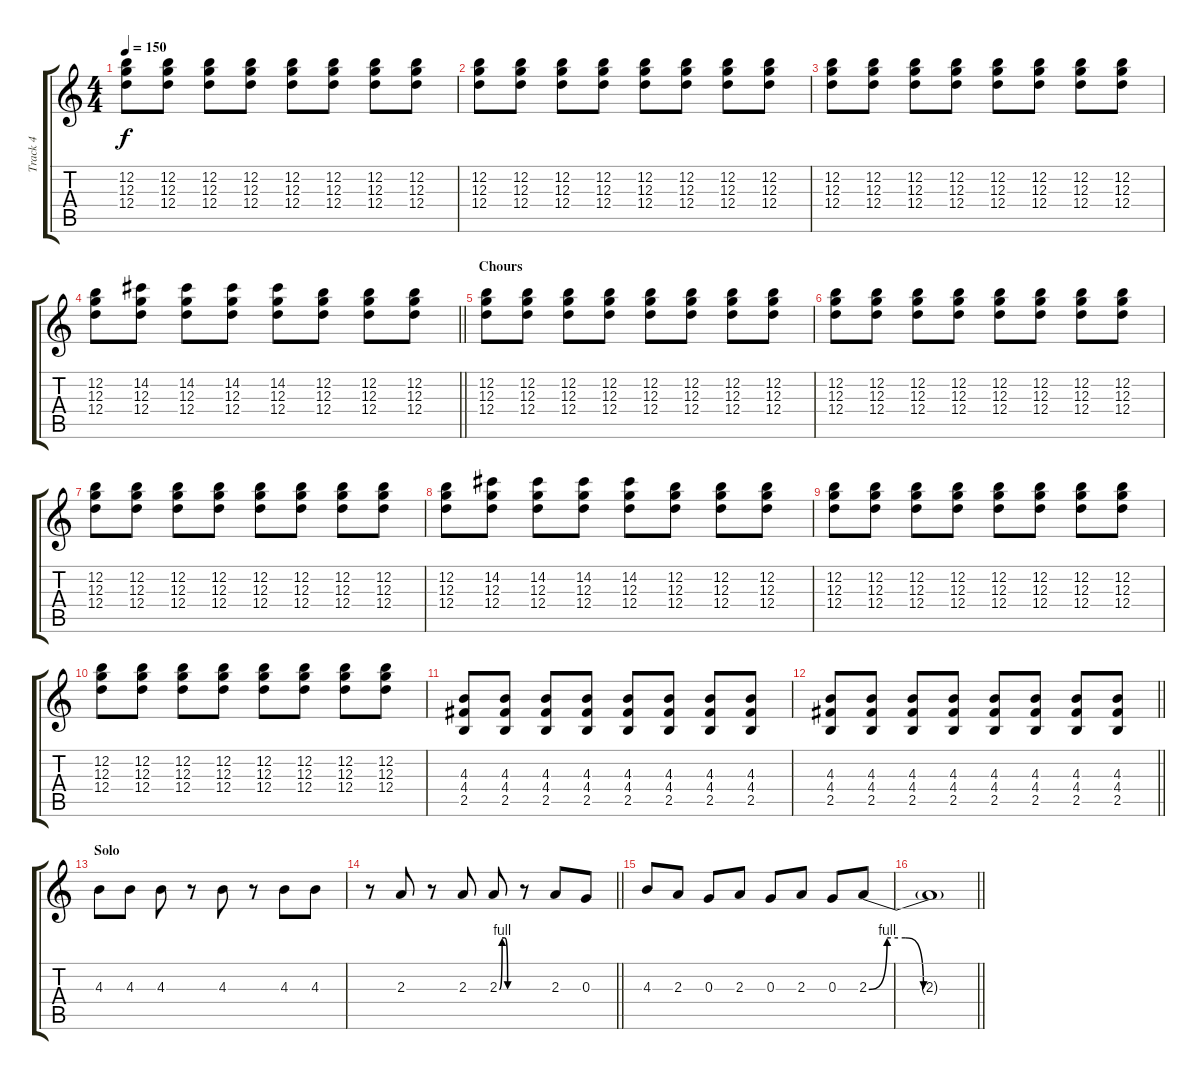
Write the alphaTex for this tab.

\track ("Track 4" "Track 4") {instrument overdrivenguitar}
\staff {score tabs}
\tuning (E4 B3 G3 D3 A2 E2) {hide}
\ts (4 4)
\tempo 150
\clef g2
\ks c
(12.2 12.3 12.4).8{dy f} (12.2 12.3 12.4).8 (12.2 12.3 12.4).8 (12.2 12.3 12.4).8 (12.2 12.3 12.4).8 (12.2 12.3 12.4).8 (12.2 12.3 12.4).8 (12.2 12.3 12.4).8 |
(12.2 12.3 12.4).8 (12.2 12.3 12.4).8 (12.2 12.3 12.4).8 (12.2 12.3 12.4).8 (12.2 12.3 12.4).8 (12.2 12.3 12.4).8 (12.2 12.3 12.4).8 (12.2 12.3 12.4).8 |
(12.2 12.3 12.4).8 (12.2 12.3 12.4).8 (12.2 12.3 12.4).8 (12.2 12.3 12.4).8 (12.2 12.3 12.4).8 (12.2 12.3 12.4).8 (12.2 12.3 12.4).8 (12.2 12.3 12.4).8 |
\barLineRight lightlight
(12.2 12.3 12.4).8 (14.2 12.3 12.4).8 (14.2 12.3 12.4).8 (14.2 12.3 12.4).8 (14.2 12.3 12.4).8 (12.2 12.3 12.4).8 (12.2 12.3 12.4).8 (12.2 12.3 12.4).8 |
\section ("" "Chours")
(12.2 12.3 12.4).8 (12.2 12.3 12.4).8 (12.2 12.3 12.4).8 (12.2 12.3 12.4).8 (12.2 12.3 12.4).8 (12.2 12.3 12.4).8 (12.2 12.3 12.4).8 (12.2 12.3 12.4).8 |
(12.2 12.3 12.4).8 (12.2 12.3 12.4).8 (12.2 12.3 12.4).8 (12.2 12.3 12.4).8 (12.2 12.3 12.4).8 (12.2 12.3 12.4).8 (12.2 12.3 12.4).8 (12.2 12.3 12.4).8 |
(12.2 12.3 12.4).8 (12.2 12.3 12.4).8 (12.2 12.3 12.4).8 (12.2 12.3 12.4).8 (12.2 12.3 12.4).8 (12.2 12.3 12.4).8 (12.2 12.3 12.4).8 (12.2 12.3 12.4).8 |
(12.2 12.3 12.4).8 (14.2 12.3 12.4).8 (14.2 12.3 12.4).8 (14.2 12.3 12.4).8 (14.2 12.3 12.4).8 (12.2 12.3 12.4).8 (12.2 12.3 12.4).8 (12.2 12.3 12.4).8 |
(12.2 12.3 12.4).8 (12.2 12.3 12.4).8 (12.2 12.3 12.4).8 (12.2 12.3 12.4).8 (12.2 12.3 12.4).8 (12.2 12.3 12.4).8 (12.2 12.3 12.4).8 (12.2 12.3 12.4).8 |
(12.2 12.3 12.4).8 (12.2 12.3 12.4).8 (12.2 12.3 12.4).8 (12.2 12.3 12.4).8 (12.2 12.3 12.4).8 (12.2 12.3 12.4).8 (12.2 12.3 12.4).8 (12.2 12.3 12.4).8 |
(4.3 4.4 2.5).8 (4.3 4.4 2.5).8 (4.3 4.4 2.5).8 (4.3 4.4 2.5).8 (4.3 4.4 2.5).8 (4.3 4.4 2.5).8 (4.3 4.4 2.5).8 (4.3 4.4 2.5).8 |
\barLineRight lightlight
(4.3 4.4 2.5).8 (4.3 4.4 2.5).8 (4.3 4.4 2.5).8 (4.3 4.4 2.5).8 (4.3 4.4 2.5).8 (4.3 4.4 2.5).8 (4.3 4.4 2.5).8 (4.3 4.4 2.5).8 |
\section ("" "Solo")
4.3.8 4.3.8 4.3.8 r.8 4.3.8 r.8 4.3.8 4.3.8 |
\barLineRight lightlight
r.8 2.3.8 r.8 2.3.8 2.3{be (custom 0 0 10 4 20 4 30 0 60 0)}.8 r.8 2.3.8 0.3.8 |
4.3.8 2.3.8 0.3.8 2.3.8 0.3.8 2.3.8 0.3.8 2.3{be (custom 0 0 10 4 20 4 30 0 60 0)}.8 |
\barLineRight lightlight
2.3{t}.1
